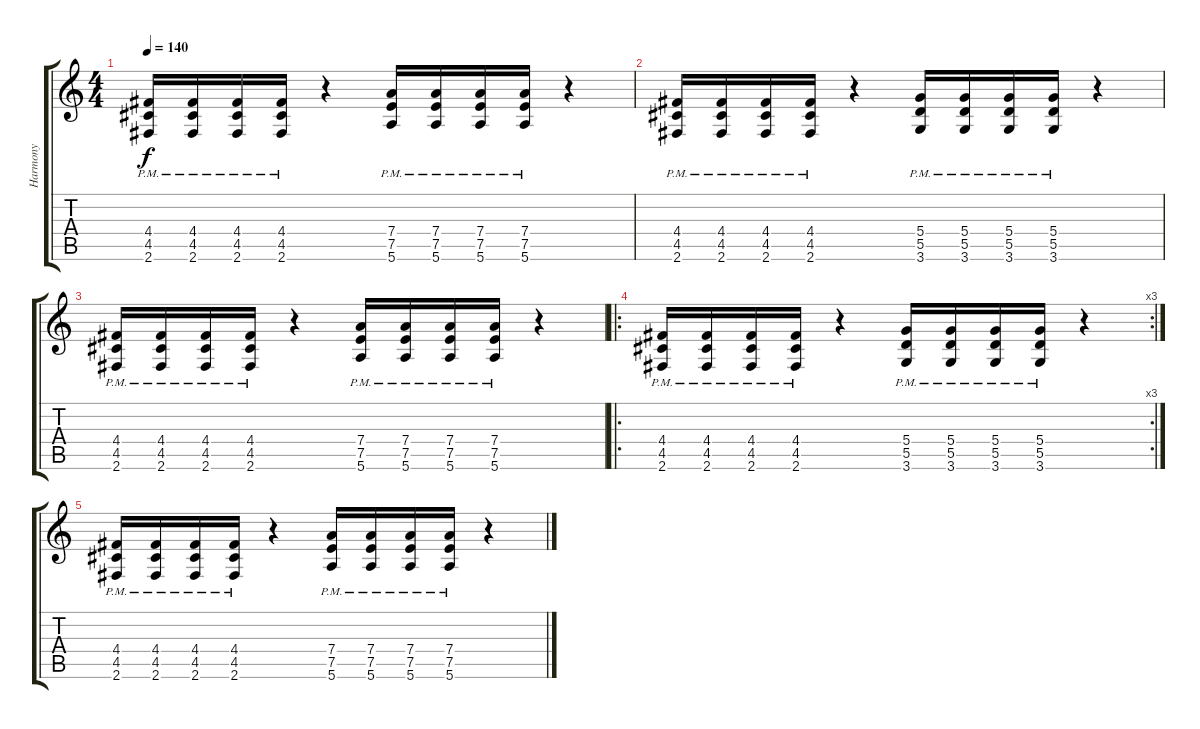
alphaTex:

\track ("Harmony" "Harmony") {instrument distortionguitar}
\staff {score tabs}
\tuning (E4 B3 G3 D3 A2 E2) {hide}
\ts (4 4)
\tempo 140
\clef g2
\ks c
(4.4{pm} 4.5{pm} 2.6{pm}).16{dy f} (4.4{pm} 4.5{pm} 2.6{pm}).16 (4.4{pm} 4.5 2.6{pm}).16 (4.4{pm} 4.5{pm} 2.6{pm}).16 r.4 (7.4{pm} 7.5{pm} 5.6{pm}).16 (7.4{pm} 7.5{pm} 5.6{pm}).16 (7.4{pm} 7.5{pm} 5.6{pm}).16 (7.4{pm} 7.5{pm} 5.6{pm}).16 r.4 |
(4.4{pm} 4.5{pm} 2.6{pm}).16 (4.4{pm} 4.5{pm} 2.6{pm}).16 (4.4{pm} 4.5{pm} 2.6{pm}).16 (4.4{pm} 4.5{pm} 2.6{pm}).16 r.4 (5.4{pm} 5.5{pm} 3.6{pm}).16 (5.4{pm} 5.5{pm} 3.6{pm}).16 (5.4{pm} 5.5{pm} 3.6{pm}).16 (5.4{pm} 5.5{pm} 3.6{pm}).16 r.4 |
(4.4{pm} 4.5{pm} 2.6{pm}).16 (4.4{pm} 4.5{pm} 2.6{pm}).16 (4.4{pm} 4.5 2.6{pm}).16 (4.4{pm} 4.5{pm} 2.6{pm}).16 r.4 (7.4{pm} 7.5{pm} 5.6{pm}).16 (7.4{pm} 7.5{pm} 5.6{pm}).16 (7.4{pm} 7.5{pm} 5.6{pm}).16 (7.4{pm} 7.5{pm} 5.6{pm}).16 r.4 |
\ro
\rc 3
(4.4{pm} 4.5{pm} 2.6{pm}).16 (4.4{pm} 4.5{pm} 2.6{pm}).16 (4.4{pm} 4.5{pm} 2.6{pm}).16 (4.4{pm} 4.5{pm} 2.6{pm}).16 r.4 (5.4{pm} 5.5{pm} 3.6{pm}).16 (5.4{pm} 5.5{pm} 3.6{pm}).16 (5.4{pm} 5.5{pm} 3.6{pm}).16 (5.4{pm} 5.5{pm} 3.6{pm}).16 r.4 |
(4.4{pm} 4.5{pm} 2.6{pm}).16 (4.4{pm} 4.5{pm} 2.6{pm}).16 (4.4{pm} 4.5 2.6{pm}).16 (4.4{pm} 4.5{pm} 2.6{pm}).16 r.4 (7.4{pm} 7.5{pm} 5.6{pm}).16 (7.4{pm} 7.5{pm} 5.6{pm}).16 (7.4{pm} 7.5{pm} 5.6{pm}).16 (7.4{pm} 7.5{pm} 5.6{pm}).16 r.4
